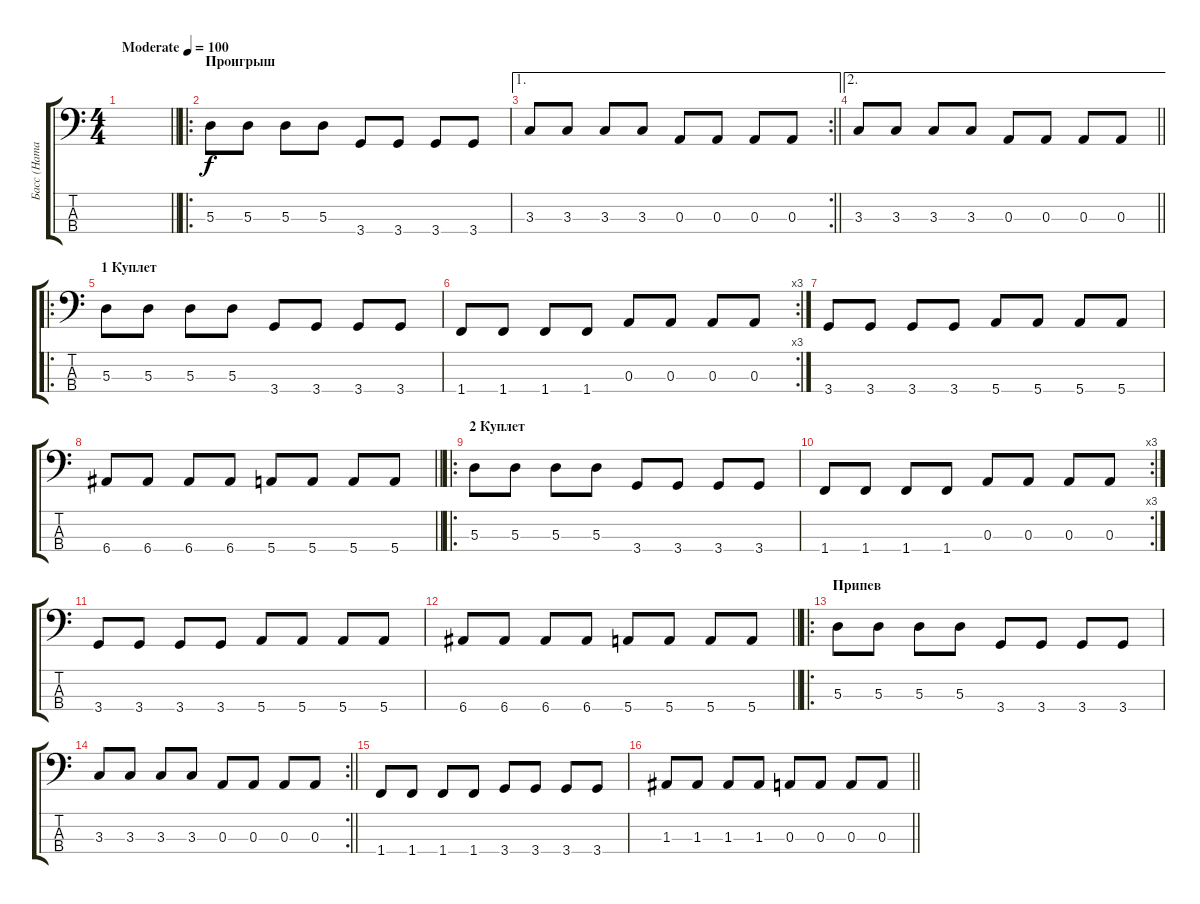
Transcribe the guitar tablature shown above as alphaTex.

\track ("Басс (Наталья Чумакова)" "Басс (Ната") {instrument electricbasspick}
\staff {score tabs}
\tuning (G2 D2 A1 E1) {hide}
\ts (4 4)
\tempo (100 "Moderate")
\clef f4
\barLineRight lightlight
\ks c
|
\ro
\section ("" "Проигрыш")
5.3.8 5.3.8 5.3.8 5.3.8 3.4.8 3.4.8 3.4.8 3.4.8 |
\ae 1
\rc 2
\barLineRight lightlight
3.3.8 3.3.8 3.3.8 3.3.8 0.3.8 0.3.8 0.3.8 0.3.8 |
\ae 2
\barLineRight lightlight
3.3.8 3.3.8 3.3.8 3.3.8 0.3.8 0.3.8 0.3.8 0.3.8 |
\ro
\section ("" "1 Куплет")
5.3.8 5.3.8 5.3.8 5.3.8 3.4.8 3.4.8 3.4.8 3.4.8 |
\rc 3
1.4.8 1.4.8 1.4.8 1.4.8 0.3.8 0.3.8 0.3.8 0.3.8 |
3.4.8 3.4.8 3.4.8 3.4.8 5.4.8 5.4.8 5.4.8 5.4.8 |
\barLineRight lightlight
6.4.8 6.4.8 6.4.8 6.4.8 5.4.8 5.4.8 5.4.8 5.4.8 |
\ro
\section ("" "2 Куплет")
5.3.8 5.3.8 5.3.8 5.3.8 3.4.8 3.4.8 3.4.8 3.4.8 |
\rc 3
1.4.8 1.4.8 1.4.8 1.4.8 0.3.8 0.3.8 0.3.8 0.3.8 |
3.4.8 3.4.8 3.4.8 3.4.8 5.4.8 5.4.8 5.4.8 5.4.8 |
\barLineRight lightlight
6.4.8 6.4.8 6.4.8 6.4.8 5.4.8 5.4.8 5.4.8 5.4.8 |
\ro
\section ("" "Припев")
5.3.8 5.3.8 5.3.8 5.3.8 3.4.8 3.4.8 3.4.8 3.4.8 |
\rc 2
\barLineRight lightlight
3.3.8 3.3.8 3.3.8 3.3.8 0.3.8 0.3.8 0.3.8 0.3.8 |
1.4.8 1.4.8 1.4.8 1.4.8 3.4.8 3.4.8 3.4.8 3.4.8 |
\barLineRight lightlight
1.3.8 1.3.8 1.3.8 1.3.8 0.3.8 0.3.8 0.3.8 0.3.8
